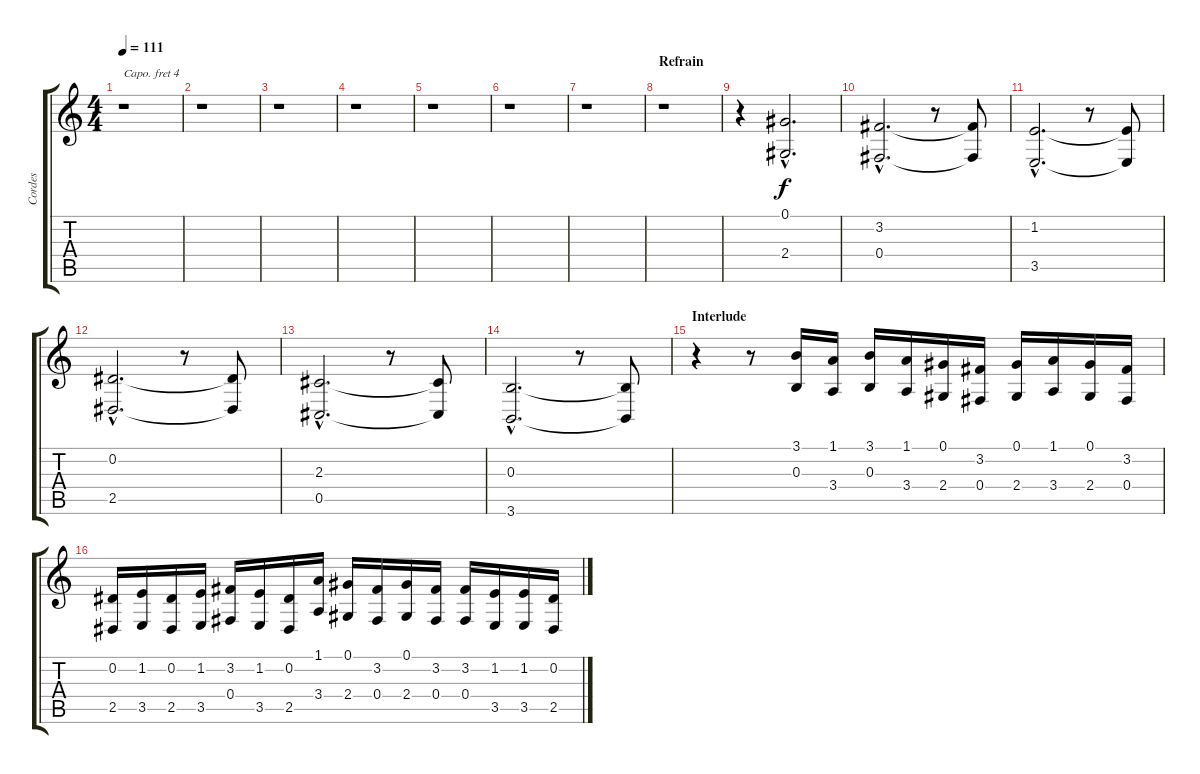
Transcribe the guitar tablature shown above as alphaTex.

\track ("Cordes" "Cordes") {instrument viola}
\staff {score tabs}
\capo 4
\tuning (E4 B3 G3 D3 A2 E2) {hide}
\ts (4 4)
\tempo 111
\clef g2
\ks c
r.1{dy f} |
r.1 |
r.1 |
r.1 |
r.1 |
r.1 |
r.1 |
\section ("" "Refrain")
r.1 |
r.4 (0.1{hac} 2.4{hac}).2{d} |
(3.2{hac} 0.4{hac}).2{d} r.8 (3.2{t} 0.4{t}).8 |
(1.2{hac} 3.5{hac}).2{d} r.8 (1.2{t} 3.5{t}).8 |
(0.2{hac} 2.5{hac}).2{d} r.8 (0.2{t} 2.5{t}).8 |
(2.3{hac} 0.5{hac}).2{d} r.8 (2.3{t} 0.5{t}).8 |
(0.3{hac} 3.6{hac}).2{d} r.8 (0.3{t} 3.6{t}).8 |
\section ("" "Interlude")
r.4 r.8 (3.1 0.3).16 (1.1 3.4).16 (3.1 0.3).16 (1.1 3.4).16 (0.1 2.4).16 (3.2 0.4).16 (0.1 2.4).16 (1.1 3.4).16 (0.1 2.4).16 (3.2 0.4).16 |
(0.2 2.5).16 (1.2 3.5).16 (0.2 2.5).16 (1.2 3.5).16 (3.2 0.4).16 (1.2 3.5).16 (0.2 2.5).16 (1.1 3.4).16 (0.1 2.4).16 (3.2 0.4).16 (0.1 2.4).16 (3.2 0.4).16 (3.2 0.4).16 (1.2 3.5).16 (1.2 3.5).16 (0.2 2.5).16
